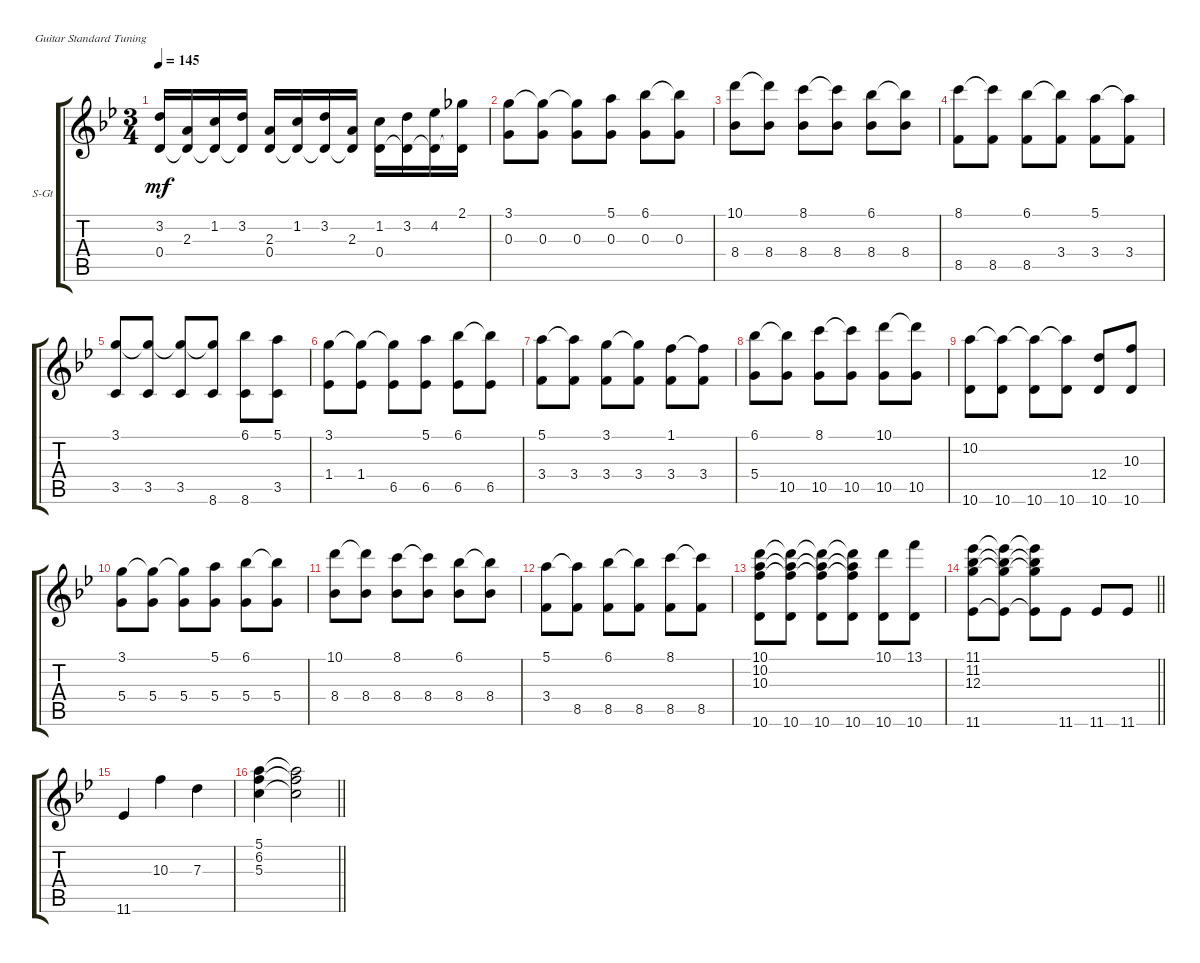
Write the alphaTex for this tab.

\defaultSystemsLayout 4
\bracketExtendMode groupsimilarinstruments
\firstSystemTrackNameOrientation horizontal
\otherSystemsTrackNameOrientation horizontal
\track ("Steel Guitar" "S-Gt") {solo instrument acousticguitarsteel}
\staff {score tabs}
\tuning (E4 B3 G3 D3 A2 E2)
\ts (3 4)
\tempo 145
\clef g2
\ks bb
(3.2 0.4).16{dy mf} (2.3 0.4{t}).16 (1.2 0.4{t}).16 (3.2 0.4{t}).16 (2.3 0.4).16 (1.2 0.4{t}).16 (3.2 0.4{t}).16 (2.3 0.4{t}).16 (1.2 0.4).16 (3.2 0.4{t}).16 (4.2 0.4{t}).16 (2.1 0.4{t}).16 |
(0.3 3.1).8 (0.3 3.1{t}).8 (0.3 3.1{t}).8 (0.3 5.1).8 (0.3 6.1).8 (0.3 6.1{t}).8 |
(8.4 10.1).8 (8.4 10.1{t}).8 (8.4 8.1).8 (8.4 8.1{t}).8 (8.4 6.1).8 (8.4 6.1{t}).8 |
(8.5 8.1).8 (8.5 8.1{t}).8 (8.5 6.1).8 (3.4 6.1{t}).8 (3.4 5.1).8 (3.4 5.1{t}).8 |
(3.5 3.1).8 (3.5 3.1{t}).8 (3.5 3.1{t}).8 (8.6 3.1{t}).8 (8.6 6.1).8 (3.5 5.1).8 |
(1.4 3.1).8 (1.4 3.1{t}).8 (6.5 3.1{t}).8 (6.5 5.1).8 (6.5 6.1).8 (6.5 6.1{t}).8 |
(3.4 5.1).8 (3.4 5.1{t}).8 (3.4 3.1).8 (3.4 3.1{t}).8 (3.4 1.1).8 (3.4 1.1{t}).8 |
(5.4 6.1).8 (10.5 6.1{t}).8 (10.5 8.1).8 (10.5 8.1{t}).8 (10.5 10.1).8 (10.5 10.1{t}).8 |
(10.6 10.2).8 (10.6 10.2{t}).8 (10.6 10.2{t}).8 (10.6 10.2{t}).8 (10.6 12.4).8 (10.6 10.3).8 |
(5.4 3.1).8 (5.4 3.1{t}).8 (5.4 3.1{t}).8 (5.4 5.1).8 (5.4 6.1).8 (5.4 6.1{t}).8 |
(8.4 10.1).8 (8.4 10.1{t}).8 (8.4 8.1).8 (8.4 8.1{t}).8 (8.4 6.1).8 (8.4 6.1{t}).8 |
(3.4 5.1).8 (8.5 5.1{t}).8 (8.5 6.1).8 (8.5 6.1{t}).8 (8.5 8.1).8 (8.5 8.1{t}).8 |
(10.6 10.1 10.2 10.3).8 (10.6 10.1{t} 10.2{t} 10.3{t}).8 (10.6 10.1{t} 10.2{t} 10.3{t}).8 (10.6 10.1{t} 10.2{t} 10.3{t}).8 (10.6 10.1).8 (10.6 13.1).8 |
\barLineRight lightlight
(11.6 11.1 11.2 12.3).8 (11.6{t} 11.1{t} 11.2{t} 12.3{t}).8 (11.6{t} 11.1{t} 11.2{t} 12.3{t}).8 11.6.8 11.6.8 11.6.8 |
11.6.4 10.3.4 7.3.4 |
\barLineRight lightlight
(5.3 6.2 5.1).4 (6.2{t} 5.3{t} 5.1{t}).2
